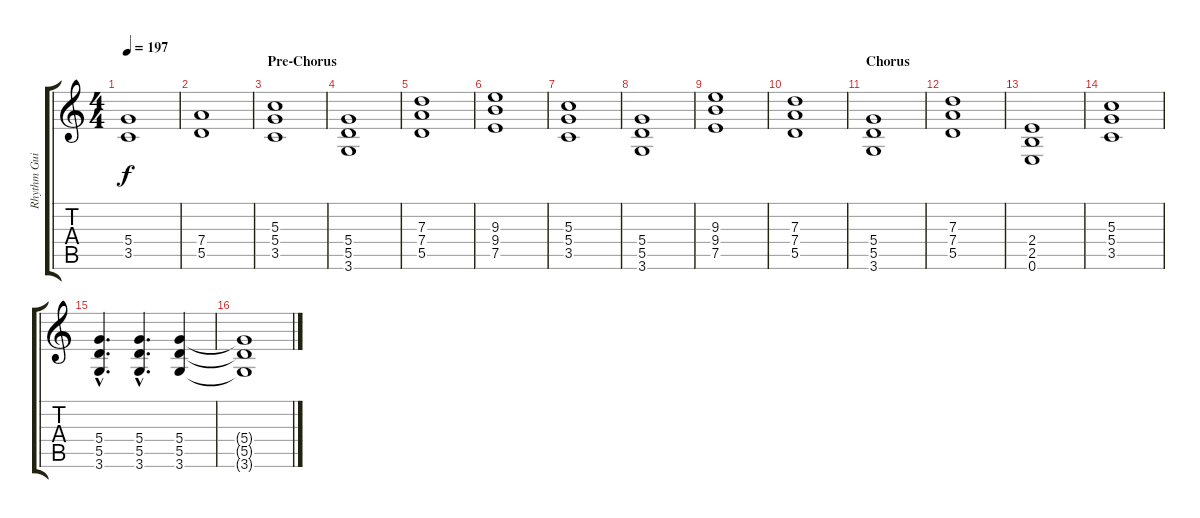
\track ("Rhythm Guitar 2" "Rhythm Gui") {instrument distortionguitar}
\staff {score tabs}
\tuning (E4 B3 G3 D3 A2 E2) {hide}
\ts (4 4)
\tempo 197
\clef g2
\ks c
(5.4 3.5).1{dy f} |
(7.4 5.5).1 |
\section ("" "Pre-Chorus")
(5.3 5.4 3.5).1 |
(5.4 5.5 3.6).1 |
(7.3 7.4 5.5).1 |
(9.3 9.4 7.5).1 |
(5.3 5.4 3.5).1 |
(5.4 5.5 3.6).1 |
(9.3 9.4 7.5).1 |
(7.3 7.4 5.5).1 |
\section ("" "Chorus")
(5.4 5.5 3.6).1 |
(7.3 7.4 5.5).1 |
(2.4 2.5 0.6).1 |
(5.3 5.4 3.5).1 |
(5.4{hac} 5.5{hac} 3.6{hac}).4{d} (5.4{hac} 5.5{hac} 3.6{hac}).4{d} (5.4 5.5 3.6).4 |
(5.4{t} 5.5{t} 3.6{t}).1
